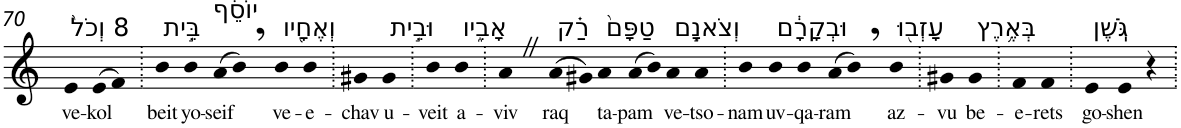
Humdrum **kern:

**kern	**text
*part1	*part1
*staff1	*staff1
*I"Piano	*
*I'Pno	*
!!LO:PB:g=z
*clefG2	*
*k[]	*
=70	=70
!LO:TX:a:t=8 וְכֹל֙	!
!	!LO:LY:b
4e	ve-
!	!LO:LY:b
(>8e	-kol
8f)	.
=71.	=71.
!LO:TX:a:t=בֵּ֣ית	!
!	!LO:LY:b
4b	beit
!LO:TX:a:t=יוֹסֵ֔ף	!
!	!LO:LY:b
4b	yo-
!	!LO:LY:b
(>8a	-seif
8b,)	.
!LO:TX:a:t=וְאֶחָ֖יו	!
!	!LO:LY:b
4b	ve-
!	!LO:LY:b
4b	-e-
=72.	=72.
!	!LO:LY:b
4g#X	-chav
!LO:TX:a:t=וּבֵ֣ית	!
!	!LO:LY:b
4g#	u-
=73.	=73.
!	!LO:LY:b
4b	-veit
!LO:TX:a:t=אָבִ֑יו	!
!	!LO:LY:b
4b	a-
=74.	=74.
!	!LO:LY:b
4aZ	-viv
!LO:TX:a:t=רַ֗ק	!
!	!LO:LY:b
(>8a	raq
8g#X)	.
!LO:TX:a:t=טַפָּם֙	!
!	!LO:LY:b
4a	ta-
!	!LO:LY:b
(>8a	-pam
8b)	.
!LO:TX:a:t=וְצֹאנָ֣ם	!
!	!LO:LY:b
4a	ve-
!	!LO:LY:b
4a	-tso-
=75.	=75.
!	!LO:LY:b
4b	-nam
!LO:TX:a:t=וּבְקָרָ֔ם	!
!	!LO:LY:b
4b	uv-
!	!LO:LY:b
4b	-qa-
!	!LO:LY:b
(>8a	-ram
8b,)	.
!LO:TX:a:t=עָזְב֖וּ	!
!	!LO:LY:b
4b	az-
=76.	=76.
!	!LO:LY:b
4g#X	-vu
!LO:TX:a:t=בְּאֶ֥רֶץ	!
!	!LO:LY:b
4g#	be-
=77.	=77.
!	!LO:LY:b
4f	-e-
!	!LO:LY:b
4f	-rets
=78.	=78.
!LO:TX:a:t=גֹּֽשֶׁן	!
!	!LO:LY:b
4e	go-
!	!LO:LY:b
4e	-shen
4r	.
=.	=.
*-	*-
